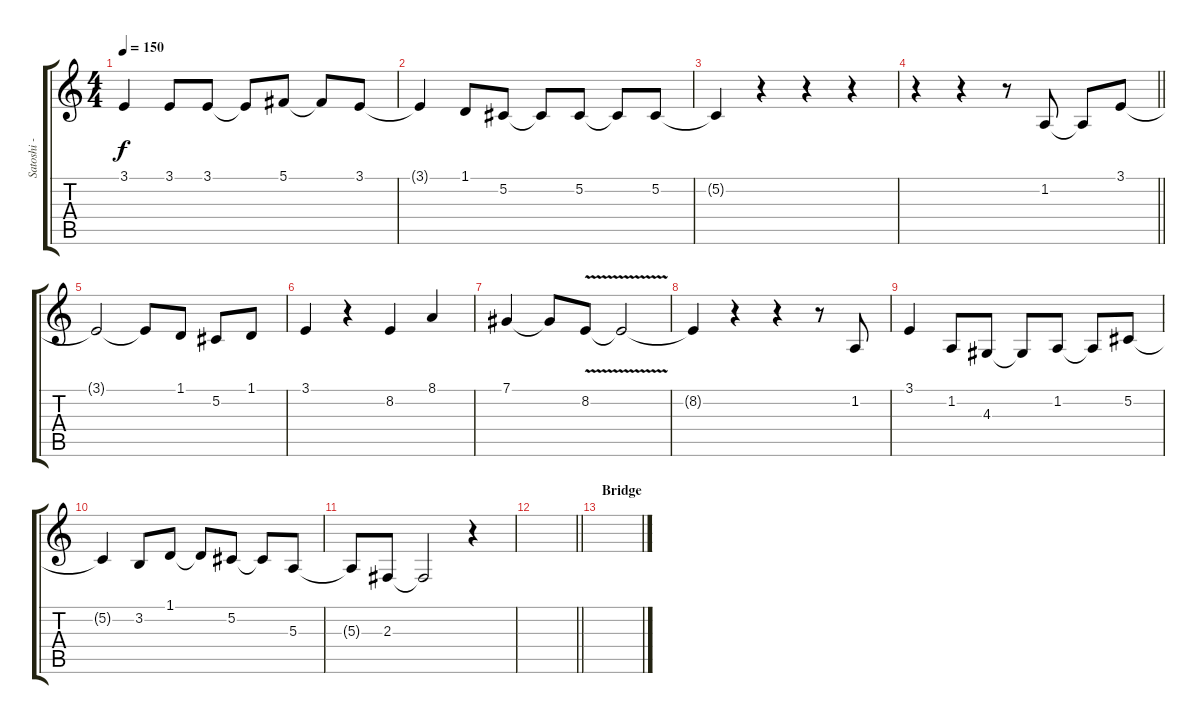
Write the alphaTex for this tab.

\track ("Satoshi - Vocals" "Satoshi - ") {instrument lead6voice}
\staff {score tabs}
\tuning (Db4 Ab3 E3 B2 Gb2 B1) {hide}
\ts (4 4)
\tempo 150
\clef g2
\ks c
3.1.4{dy f} 3.1.8 3.1.8 3.1{t}.8 5.1.8 5.1{t}.8 3.1.8 |
3.1{t}.4 1.1.8 5.2.8 5.2{t}.8 5.2.8 5.2{t}.8 5.2.8 |
5.2{t}.4 r.4 r.4 r.4 |
\barLineRight lightlight
r.4 r.4 r.8 1.2.8 1.2{t}.8 3.1.8 |
\section ("" "")
3.1{t}.2 3.1{t}.8 1.1.8 5.2.8 1.1.8 |
3.1.4 r.4 8.2.4 8.1.4 |
7.1.4 7.1{t}.8 8.2{v}.8 8.2{t}.2 |
8.2{t}.4 r.4 r.4 r.8 1.2.8 |
3.1.4 1.2.8 4.3.8 4.3{t}.8 1.2.8 1.2{t}.8 5.2.8 |
5.2{t}.4 3.2.8 1.1.8 1.1{t}.8 5.2.8 5.2{t}.8 5.3.8 |
5.3{t}.8 2.3.8 2.3{t}.2 r.4 |
\barLineRight lightlight
|
\section ("" "Bridge")
